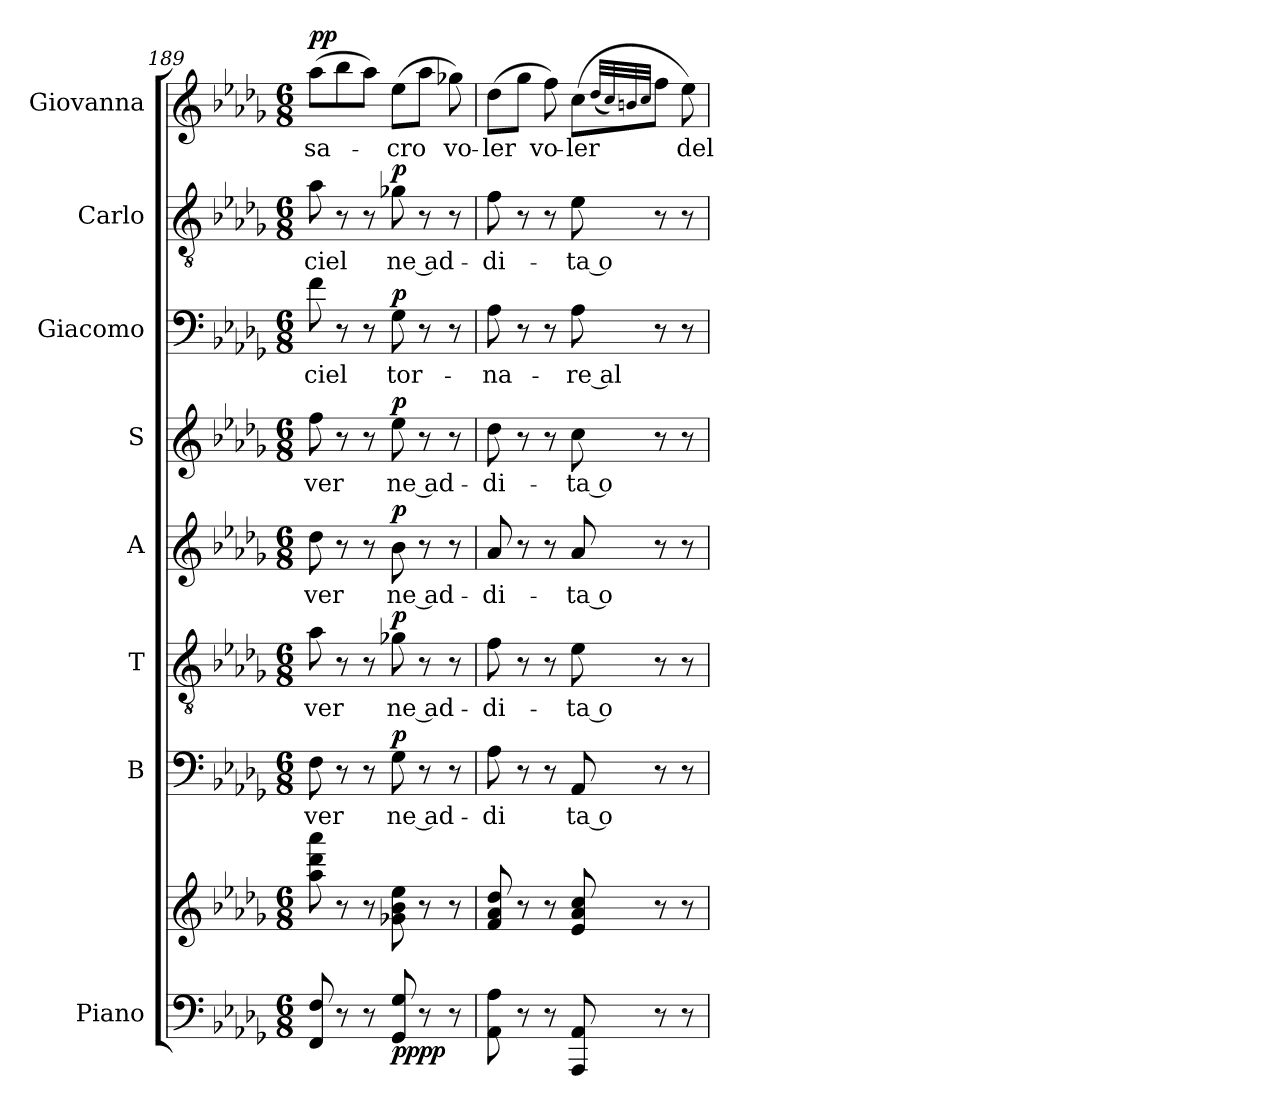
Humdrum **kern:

**kern	**kern	**dynam	**kern	**text	**dynam	**kern	**text	**dynam	**kern	**text	**dynam	**kern	**text	**dynam	**kern	**text	**dynam	**kern	**text	**dynam	**kern	**text	**dynam
*part8	*part8	*part8	*part7	*part7	*part7	*part6	*part6	*part6	*part5	*part5	*part5	*part4	*part4	*part4	*part3	*part3	*part3	*part2	*part2	*part2	*part1	*part1	*part1
*staff9	*staff8	*staff8/9	*staff7	*staff7	*staff7	*staff6	*staff6	*staff6	*staff5	*staff5	*staff5	*staff4	*staff4	*staff4	*staff3	*staff3	*staff3	*staff2	*staff2	*staff2	*staff1	*staff1	*staff1
*I"Piano	*	*	*I"B	*	*	*I"T	*	*	*I"A	*	*	*I"S	*	*	*I"Giacomo	*	*	*I"Carlo	*	*	*I"Giovanna	*	*
*I'Pno	*	*	*I'B	*	*	*I'T	*	*	*I'A	*	*	*I'S	*	*	*	*	*	*	*	*	*	*	*
!!LO:PB:g=z
*clefF4	*clefG2	*	*clefF4	*	*	*clefGv2	*	*	*clefG2	*	*	*clefG2	*	*	*clefF4	*	*	*clefGv2	*	*	*clefG2	*	*
*k[b-e-a-d-g-]	*k[b-e-a-d-g-]	*	*k[b-e-a-d-g-]	*	*	*k[b-e-a-d-g-]	*	*	*k[b-e-a-d-g-]	*	*	*k[b-e-a-d-g-]	*	*	*k[b-e-a-d-g-]	*	*	*k[b-e-a-d-g-]	*	*	*k[b-e-a-d-g-]	*	*
*M6/8	*M6/8	*	*M6/8	*	*	*M6/8	*	*	*M6/8	*	*	*M6/8	*	*	*M6/8	*	*	*M6/8	*	*	*M6/8	*	*
=189	=189	=189	=189	=189	=189	=189	=189	=189	=189	=189	=189	=189	=189	=189	=189	=189	=189	=189	=189	=189	=189	=189	=189
!	!	!	!	!LO:LY:b	!	!	!LO:LY:b	!	!	!LO:LY:b	!	!	!LO:LY:b	!	!	!LO:LY:b	!	!	!LO:LY:b	!	!	!LO:LY:b	!LO:DY:a
8FF/ 8F/	8aa-\ 8ddd-\ 8aaa-\	.	8F\	ver	.	8a-\	ver	.	8dd-\	ver	.	8ff\	ver	.	8f\	ciel	.	8a-\	ciel	.	(8aa-\L	sa-	pp
8r	8r	.	8r	.	.	8r	.	.	8r	.	.	8r	.	.	8r	.	.	8r	.	.	8bb-\	.	.
8r	8r	.	8r	.	.	8r	.	.	8r	.	.	8r	.	.	8r	.	.	8r	.	.	8aa-\J)	.	.
!	!	!LO:DY:b=2	!	!LO:LY:b	!	!	!LO:LY:b	!	!	!LO:LY:b	!	!	!LO:LY:b	!	!	!LO:LY:b	!	!	!LO:LY:b	!	!	!LO:LY:b	!
!	!	!LO:DY:n=1:b	!	!	!LO:DY:a	!	!	!LO:DY:a	!	!	!LO:DY:a	!	!	!LO:DY:a	!	!	!LO:DY:a	!	!	!LO:DY:a	!	!	!
8GG-/ 8G-/	8g-X\ 8b-\ 8ee-\	pp pp	8G-\	ne ad-	p	8g-X\	ne ad-	p	8b-\	ne ad-	p	8ee-\	ne ad-	p	8G-\	tor-	p	8g-X\	ne ad-	p	(8ee-\L	-cro	.
8r	8r	.	8r	.	.	8r	.	.	8r	.	.	8r	.	.	8r	.	.	8r	.	.	8aa-\J	.	.
!	!	!	!	!	!	!	!	!	!	!	!	!	!	!	!	!	!	!	!	!	!	!LO:LY:b	!
8r	8r	.	8r	.	.	8r	.	.	8r	.	.	8r	.	.	8r	.	.	8r	.	.	8gg-X\)	vo-	.
=190	=190	=190	=190	=190	=190	=190	=190	=190	=190	=190	=190	=190	=190	=190	=190	=190	=190	=190	=190	=190	=190	=190	=190
!	!	!	!	!LO:LY:b	!	!	!LO:LY:b	!	!	!LO:LY:b	!	!	!LO:LY:b	!	!	!LO:LY:b	!	!	!LO:LY:b	!	!	!LO:LY:b	!
8AA-\ 8A-\	8f/ 8a-/ 8dd-/	.	8A-\	-di	.	8f\	-di-	.	8a-/	-di-	.	8dd-\	-di-	.	8A-\	-na-	.	8f\	-di-	.	(8dd-\L	-ler	.
8r	8r	.	8r	.	.	8r	.	.	8r	.	.	8r	.	.	8r	.	.	8r	.	.	8gg-\J	.	.
!	!	!	!	!	!	!	!	!	!	!	!	!	!	!	!	!	!	!	!	!	!	!LO:LY:b	!
8r	8r	.	8r	.	.	8r	.	.	8r	.	.	8r	.	.	8r	.	.	8r	.	.	8ff\)	vo-	.
!	!	!	!	!LO:LY:b	!	!	!LO:LY:b	!	!	!LO:LY:b	!	!	!LO:LY:b	!	!	!LO:LY:b	!	!	!LO:LY:b	!	!	!LO:LY:b	!
8AAA-/ 8AA-/	8e-/ 8a-/ 8cc/	.	8AA-/	ta o	.	8e-\	-ta o	.	8a-/	-ta o	.	8cc\	-ta o	.	8A-\	-re al	.	8e-\	-ta o	.	(8cc\L	-ler	.
.	.	.	.	.	.	.	.	.	.	.	.	.	.	.	.	.	.	.	.	.	(32qdd-/LLL	.	.
.	.	.	.	.	.	.	.	.	.	.	.	.	.	.	.	.	.	.	.	.	32qcc/)	.	.
.	.	.	.	.	.	.	.	.	.	.	.	.	.	.	.	.	.	.	.	.	32qbn/	.	.
.	.	.	.	.	.	.	.	.	.	.	.	.	.	.	.	.	.	.	.	.	32qcc/JJJ	.	.
8r	8r	.	8r	.	.	8r	.	.	8r	.	.	8r	.	.	8r	.	.	8r	.	.	8ff\J	.	.
!	!	!	!	!	!	!	!	!	!	!	!	!	!	!	!	!	!	!	!	!	!	!LO:LY:b	!
8r	8r	.	8r	.	.	8r	.	.	8r	.	.	8r	.	.	8r	.	.	8r	.	.	8ee-\)	del	.
=	=	=	=	=	=	=	=	=	=	=	=	=	=	=	=	=	=	=	=	=	=	=	=
*-	*-	*-	*-	*-	*-	*-	*-	*-	*-	*-	*-	*-	*-	*-	*-	*-	*-	*-	*-	*-	*-	*-	*-
